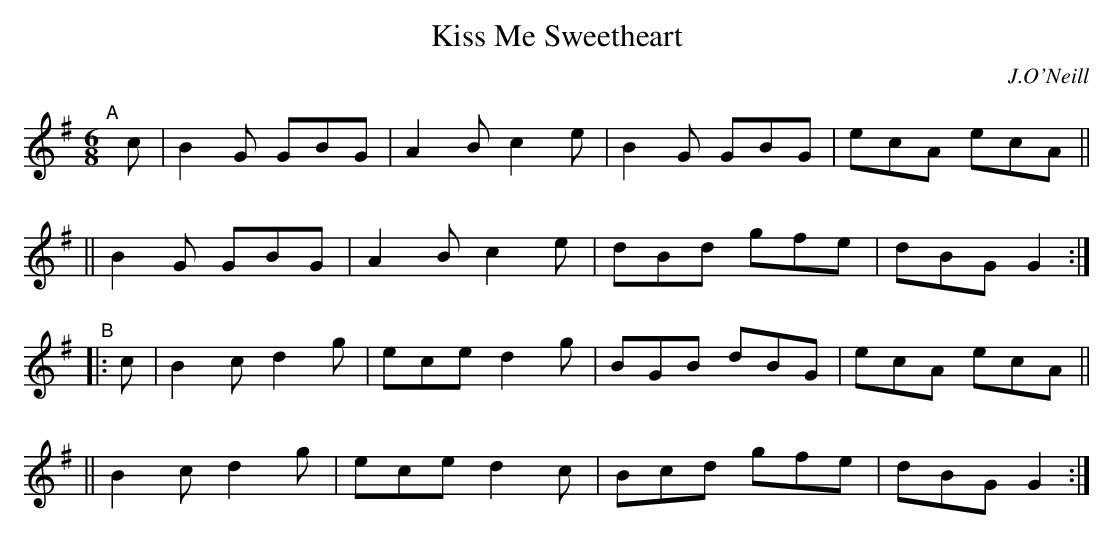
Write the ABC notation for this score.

X:1
T: Kiss Me Sweetheart
O: J.O'Neill
M: 6/8
L: 1/8
K: G
"^A"[|] c \
|  B2G GBG | A2B c2e | B2G GBG | ecA ecA ||
|| B2G GBG | A2B c2e | dBd gfe | dBG G2 :|
"^B"|: c \
|  B2c d2g | ece d2g | BGB dBG | ecA ecA ||
|| B2c d2g | ece d2c | Bcd gfe | dBG G2 :|
